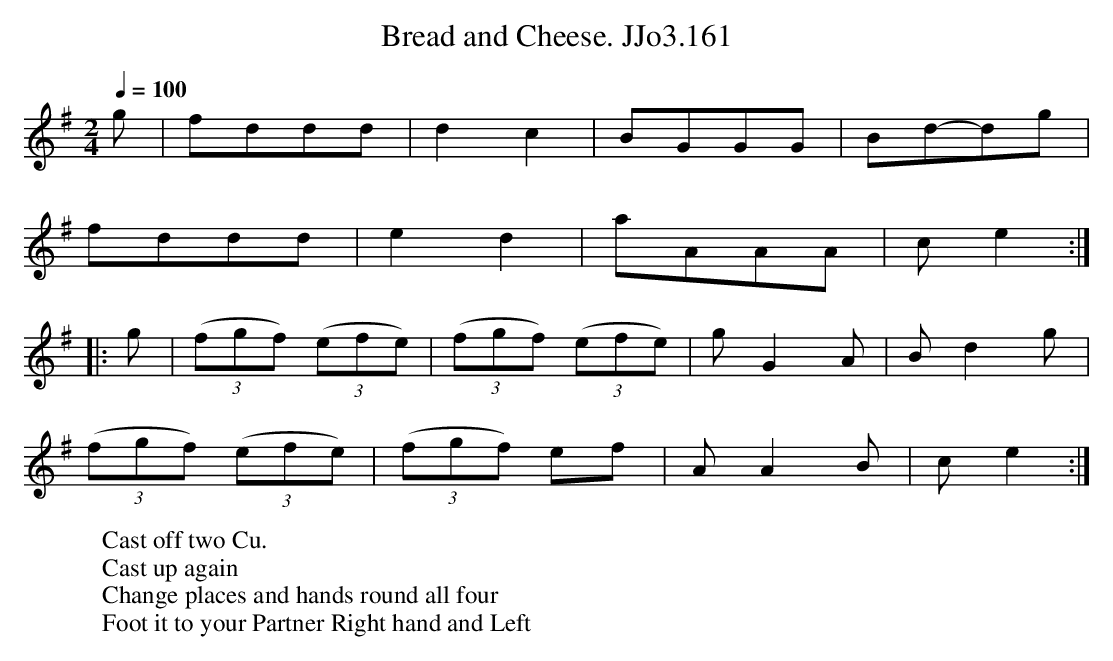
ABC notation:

X:1
T:Bread and Cheese. JJo3.161
M:2/4
L:1/8
Q:1/4=100
K:G
g | fddd | d2 c2 | BGGG | Bd-dg |
fddd | e2 d2 | aAAA | ce2 :|
|: g |((3fgf) ((3efe) | ((3fgf) ((3efe) | gG2 A | Bd2g |
((3fgf) ((3efe) | ((3fgf) ef | AA2 B | ce2 :|
W:Cast off two Cu.
W:Cast up again
W:Change places and hands round all four
W:Foot it to your Partner Right hand and Left
